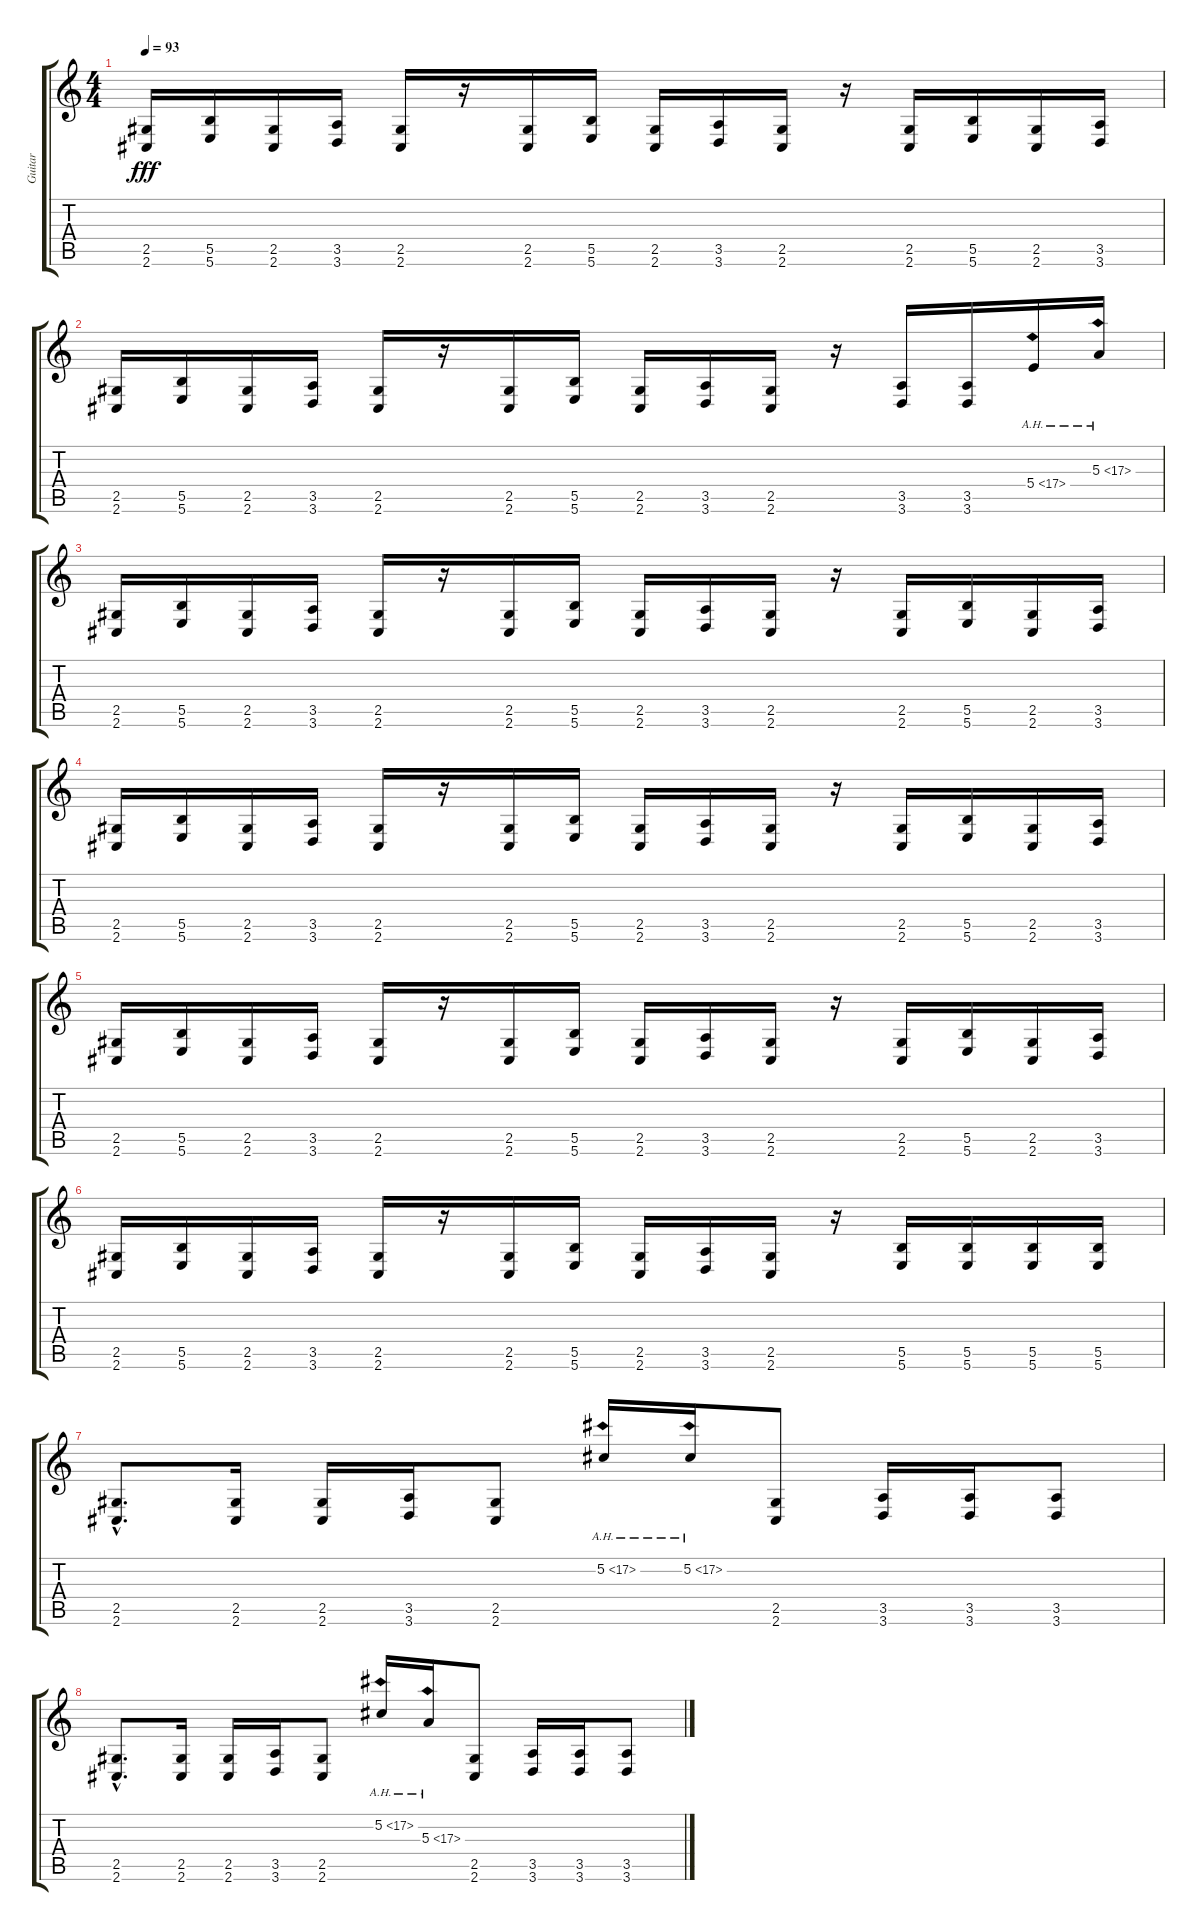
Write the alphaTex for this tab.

\track ("Guitar" "Guitar") {instrument overdrivenguitar}
\staff {score tabs}
\tuning (Db4 Ab3 E3 B2 Gb2 B1) {hide}
\ts (4 4)
\tempo 93
\clef g2
\ks c
(2.5 2.6).16{dy fff} (5.5 5.6).16 (2.5 2.6).16 (3.5 3.6).16 (2.5 2.6).16 r.16 (2.5 2.6).16 (5.5 5.6).16 (2.5 2.6).16 (3.5 3.6).16 (2.5 2.6).16 r.16 (2.5 2.6).16 (5.5 5.6).16 (2.5 2.6).16 (3.5 3.6).16 |
(2.5 2.6).16 (5.5 5.6).16 (2.5 2.6).16 (3.5 3.6).16 (2.5 2.6).16 r.16 (2.5 2.6).16 (5.5 5.6).16 (2.5 2.6).16 (3.5 3.6).16 (2.5 2.6).16 r.16 (3.5 3.6).16 (3.5 3.6).16 5.4{ah 12}.16 5.3{ah 12}.16 |
(2.5 2.6).16 (5.5 5.6).16 (2.5 2.6).16 (3.5 3.6).16 (2.5 2.6).16 r.16 (2.5 2.6).16 (5.5 5.6).16 (2.5 2.6).16 (3.5 3.6).16 (2.5 2.6).16 r.16 (2.5 2.6).16 (5.5 5.6).16 (2.5 2.6).16 (3.5 3.6).16 |
(2.5 2.6).16 (5.5 5.6).16 (2.5 2.6).16 (3.5 3.6).16 (2.5 2.6).16 r.16 (2.5 2.6).16 (5.5 5.6).16 (2.5 2.6).16 (3.5 3.6).16 (2.5 2.6).16 r.16 (2.5 2.6).16 (5.5 5.6).16 (2.5 2.6).16 (3.5 3.6).16 |
(2.5 2.6).16 (5.5 5.6).16 (2.5 2.6).16 (3.5 3.6).16 (2.5 2.6).16 r.16 (2.5 2.6).16 (5.5 5.6).16 (2.5 2.6).16 (3.5 3.6).16 (2.5 2.6).16 r.16 (2.5 2.6).16 (5.5 5.6).16 (2.5 2.6).16 (3.5 3.6).16 |
(2.5 2.6).16 (5.5 5.6).16 (2.5 2.6).16 (3.5 3.6).16 (2.5 2.6).16 r.16 (2.5 2.6).16 (5.5 5.6).16 (2.5 2.6).16 (3.5 3.6).16 (2.5 2.6).16 r.16 (5.5 5.6).16 (5.5 5.6).16 (5.5 5.6).16 (5.5 5.6).16 |
(2.5{hac} 2.6{hac}).8{d} (2.5 2.6).16 (2.5 2.6).16 (3.5 3.6).16 (2.5 2.6).8 5.2{ah 12}.16 5.2{ah 12}.16 (2.5 2.6).8 (3.5 3.6).16 (3.5 3.6).16 (3.5 3.6).8 |
(2.5{hac} 2.6{hac}).8{d} (2.5 2.6).16 (2.5 2.6).16 (3.5 3.6).16 (2.5 2.6).8 5.2{ah 12}.16 5.3{ah 12}.16 (2.5 2.6).8 (3.5 3.6).16 (3.5 3.6).16 (3.5 3.6).8
